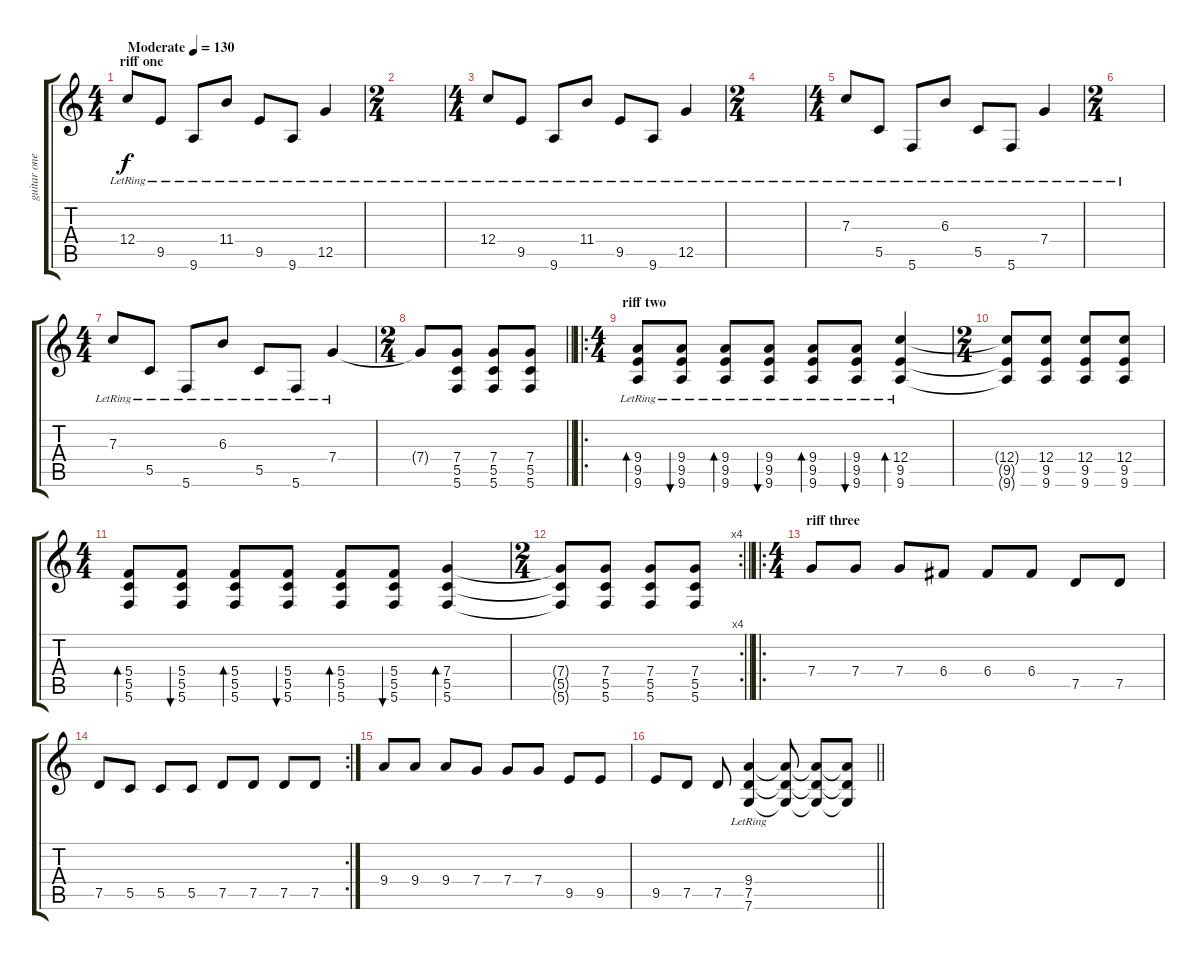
\track ("guitar one" "guitar one") {instrument acousticguitarsteel}
\staff {score tabs}
\tuning (D4 A3 F3 C3 G2 C2) {hide}
\ts (4 4)
\section ("" "riff one")
\tempo (130 "Moderate")
\clef g2
\ks c
12.4{lr}.8{dy f instrument acousticguitarsteel} 9.5{lr}.8 9.6{lr}.8 11.4{lr}.8 9.5{lr}.8 9.6{lr}.8 12.5{lr}.4 |
\ts (2 4)
|
\ts (4 4)
12.4{lr}.8 9.5{lr}.8 9.6{lr}.8 11.4{lr}.8 9.5{lr}.8 9.6{lr}.8 12.5{lr}.4 |
\ts (2 4)
|
\ts (4 4)
7.3{lr}.8 5.5{lr}.8 5.6{lr}.8 6.3{lr}.8 5.5{lr}.8 5.6{lr}.8 7.4{lr}.4 |
\ts (2 4)
|
\ts (4 4)
7.3{lr}.8 5.5{lr}.8 5.6{lr}.8 6.3{lr}.8 5.5{lr}.8 5.6{lr}.8 7.4{lr}.4 |
\ts (2 4)
\barLineRight lightlight
7.4{t}.8 (7.4 5.5 5.6).8 (7.4 5.5 5.6).8 (7.4 5.5 5.6).8 |
\ro
\ts (4 4)
\section ("" "riff two")
(9.4{lr} 9.5{lr} 9.6{lr}).8{bd 60} (9.4{lr} 9.5{lr} 9.6{lr}).8{bu 60} (9.4{lr} 9.5{lr} 9.6{lr}).8{bd 60} (9.4{lr} 9.5{lr} 9.6{lr}).8{bu 60} (9.4{lr} 9.5{lr} 9.6{lr}).8{bd 60} (9.4{lr} 9.5{lr} 9.6{lr}).8{bu 60} (12.4{lr} 9.5{lr} 9.6{lr}).4{bd 60} |
\ts (2 4)
(12.4{t} 9.5{t} 9.6{t}).8 (12.4 9.5 9.6).8 (12.4 9.5 9.6).8 (12.4 9.5 9.6).8 |
\ts (4 4)
(5.4 5.5 5.6).8{bd 30} (5.4 5.5 5.6).8{bu 30} (5.4 5.5 5.6).8{bd 30} (5.4 5.5 5.6).8{bu 30} (5.4 5.5 5.6).8{bd 30} (5.4 5.5 5.6).8{bu 30} (7.4 5.5 5.6).4{bd 30} |
\rc 4
\ts (2 4)
\barLineRight lightlight
(7.4{t} 5.5{t} 5.6{t}).8 (7.4 5.5 5.6).8 (7.4 5.5 5.6).8 (7.4 5.5 5.6).8 |
\ro
\ts (4 4)
\section ("" "riff three")
7.4.8 7.4.8 7.4.8 6.4.8 6.4.8 6.4.8 7.5.8 7.5.8 |
\rc 2
7.5.8 5.5.8 5.5.8 5.5.8 7.5.8 7.5.8 7.5.8 7.5.8 |
9.4.8 9.4.8 9.4.8 7.4.8 7.4.8 7.4.8 9.5.8 9.5.8 |
\barLineRight lightlight
9.5.8 7.5.8 7.5.8 (9.4{lr} 7.5 7.6).4 (9.4{t} 7.5{t} 7.6{t}).8 (9.4{t} 7.5{t} 7.6{t}).8 (9.4{t} 7.5{t} 7.6{t}).8
